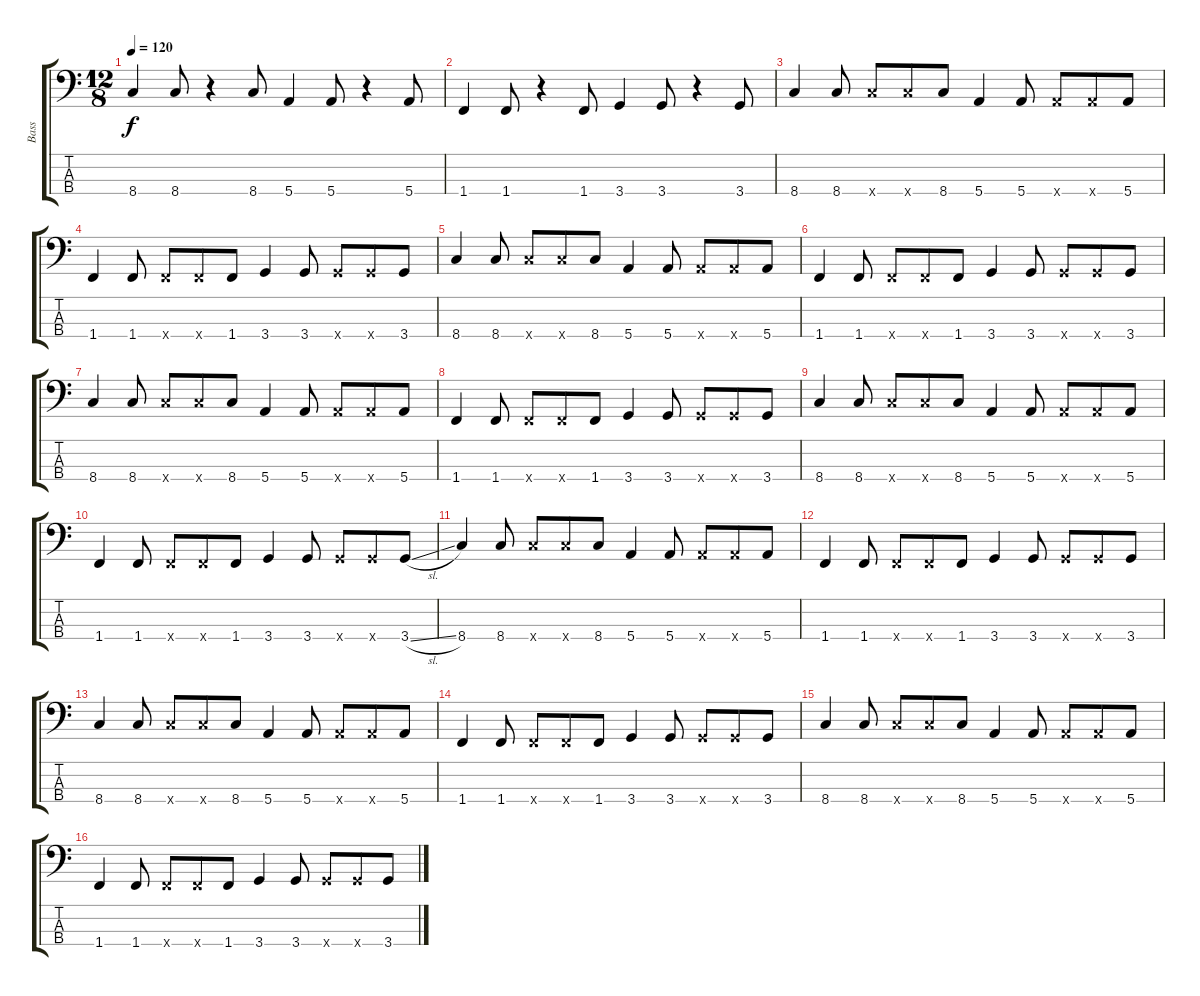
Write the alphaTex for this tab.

\track ("Bass" "Bass") {instrument electricbassfinger}
\staff {score tabs}
\tuning (G2 D2 A1 E1) {hide}
\ts (12 8)
\tempo 120
\clef f4
\ks c
8.4.4{dy f} 8.4.8 r.4 8.4.8 5.4.4 5.4.8 r.4 5.4.8 |
1.4.4 1.4.8 r.4 1.4.8 3.4.4 3.4.8 r.4 3.4.8 |
8.4.4 8.4.8 8.4{x}.8 8.4{x}.8 8.4.8 5.4.4 5.4.8 5.4{x}.8 5.4{x}.8 5.4.8 |
1.4.4 1.4.8 1.4{x}.8 1.4{x}.8 1.4.8 3.4.4 3.4.8 3.4{x}.8 3.4{x}.8 3.4.8 |
8.4.4 8.4.8 8.4{x}.8 8.4{x}.8 8.4.8 5.4.4 5.4.8 5.4{x}.8 5.4{x}.8 5.4.8 |
1.4.4 1.4.8 1.4{x}.8 1.4{x}.8 1.4.8 3.4.4 3.4.8 3.4{x}.8 3.4{x}.8 3.4.8 |
8.4.4 8.4.8 8.4{x}.8 8.4{x}.8 8.4.8 5.4.4 5.4.8 5.4{x}.8 5.4{x}.8 5.4.8 |
1.4.4 1.4.8 1.4{x}.8 1.4{x}.8 1.4.8 3.4.4 3.4.8 3.4{x}.8 3.4{x}.8 3.4.8 |
8.4.4 8.4.8 8.4{x}.8 8.4{x}.8 8.4.8 5.4.4 5.4.8 5.4{x}.8 5.4{x}.8 5.4.8 |
1.4.4 1.4.8 1.4{x}.8 1.4{x}.8 1.4.8 3.4.4 3.4.8 3.4{x}.8 3.4{x}.8 3.4{sl}.8 |
8.4.4 8.4.8 8.4{x}.8 8.4{x}.8 8.4.8 5.4.4 5.4.8 5.4{x}.8 5.4{x}.8 5.4.8 |
1.4.4 1.4.8 1.4{x}.8 1.4{x}.8 1.4.8 3.4.4 3.4.8 3.4{x}.8 3.4{x}.8 3.4.8 |
8.4.4 8.4.8 8.4{x}.8 8.4{x}.8 8.4.8 5.4.4 5.4.8 5.4{x}.8 5.4{x}.8 5.4.8 |
1.4.4 1.4.8 1.4{x}.8 1.4{x}.8 1.4.8 3.4.4 3.4.8 3.4{x}.8 3.4{x}.8 3.4.8 |
8.4.4 8.4.8 8.4{x}.8 8.4{x}.8 8.4.8 5.4.4 5.4.8 5.4{x}.8 5.4{x}.8 5.4.8 |
1.4.4 1.4.8 1.4{x}.8 1.4{x}.8 1.4.8 3.4.4 3.4.8 3.4{x}.8 3.4{x}.8 3.4.8
